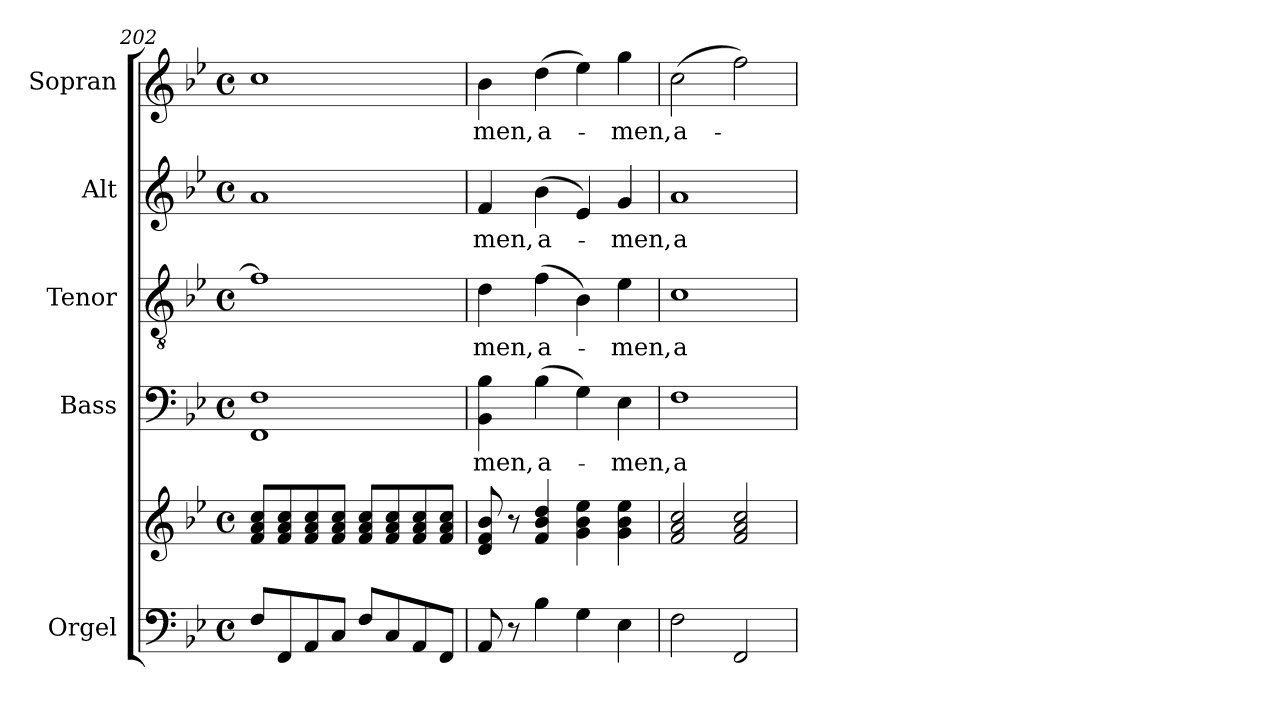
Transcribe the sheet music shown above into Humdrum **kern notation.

**kern	**kern	**kern	**text	**kern	**text	**kern	**text	**kern	**text
*part5	*part5	*part4	*part4	*part3	*part3	*part2	*part2	*part1	*part1
*staff6	*staff5	*staff4	*staff4	*staff3	*staff3	*staff2	*staff2	*staff1	*staff1
*I"Orgel	*	*I"Bass	*	*I"Tenor	*	*I"Alt	*	*I"Sopran	*
*I'Org.	*	*I'B.	*	*I'T.	*	*I'A.	*	*I'S.	*
*clefF4	*clefG2	*clefF4	*	*clefGv2	*	*clefG2	*	*clefG2	*
*k[b-e-]	*k[b-e-]	*k[b-e-]	*	*k[b-e-]	*	*k[b-e-]	*	*k[b-e-]	*
*B-:	*B-:	*B-:	*	*B-:	*	*B-:	*	*B-:	*
*M4/4	*M4/4	*M4/4	*	*M4/4	*	*M4/4	*	*M4/4	*
*met(c)	*met(c)	*met(c)	*	*met(c)	*	*met(c)	*	*met(c)	*
=202	=202	=202	=202	=202	=202	=202	=202	=202	=202
8F/L	8f/ 8a/ 8cc/L	1FF 1F	.	1f]	.	1a	.	1cc	.
8FF/	8f/ 8a/ 8cc/	.	.	.	.	.	.	.	.
8AA/	8f/ 8a/ 8cc/	.	.	.	.	.	.	.	.
8C/J	8f/ 8a/ 8cc/J	.	.	.	.	.	.	.	.
8F/L	8f/ 8a/ 8cc/L	.	.	.	.	.	.	.	.
8C/	8f/ 8a/ 8cc/	.	.	.	.	.	.	.	.
8AA/	8f/ 8a/ 8cc/	.	.	.	.	.	.	.	.
8FF/J	8f/ 8a/ 8cc/J	.	.	.	.	.	.	.	.
=203	=203	=203	=203	=203	=203	=203	=203	=203	=203
!	!	!	!LO:LY:b	!	!LO:LY:b	!	!LO:LY:b	!	!LO:LY:b
8AA/	8d/ 8f/ 8b-/	4BB-\ 4B-\	-men,	4d\	-men,	4f/	-men,	4b-\	-men,
8r	8r	.	.	.	.	.	.	.	.
!	!	!	!LO:LY:b	!	!LO:LY:b	!	!LO:LY:b	!	!LO:LY:b
4B-\	4f/ 4b-/ 4dd/	(>4B-\	a-	(>4f\	a-	(>4b-\	a-	(>4dd\	a-
4G\	4g\ 4b-\ 4ee-\	4G\)	.	4B-\)	.	4e-/)	.	4ee-\)	.
!	!	!	!LO:LY:b	!	!LO:LY:b	!	!LO:LY:b	!	!LO:LY:b
4E-\	4g\ 4b-\ 4ee-\	4E-\	-men,	4e-\	-men,	4g/	-men,	4gg\	-men,
=204	=204	=204	=204	=204	=204	=204	=204	=204	=204
!	!	!	!LO:LY:b	!	!LO:LY:b	!	!LO:LY:b	!	!LO:LY:b
2F\	2f/ 2a/ 2cc/	1F	a-	1c	a-	1a	a-	(>2cc\	a-
2FF/	2f/ 2a/ 2cc/	.	.	.	.	.	.	2ff\)	.
=	=	=	=	=	=	=	=	=	=
*-	*-	*-	*-	*-	*-	*-	*-	*-	*-
